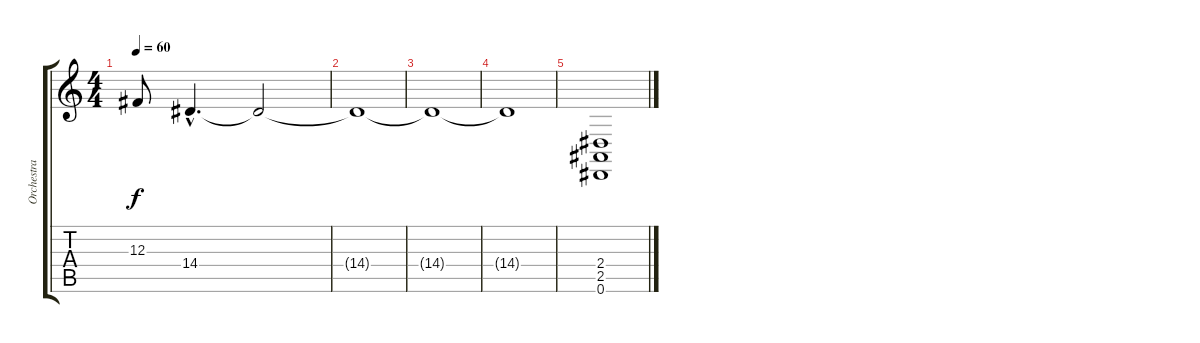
\track ("Orchestra" "Orchestra") {instrument violin}
\staff {score tabs}
\tuning (Eb4 Bb3 Gb3 Db3 Ab2 Eb2) {hide}
\ts (4 4)
\tempo 60
\clef g2
\ks c
12.3.8{dy f} 14.4{hac}.4{d} 14.4{t}.2 |
14.4{t}.1 |
14.4{t}.1 |
14.4{t}.1 |
(2.4 2.5 0.6).1
